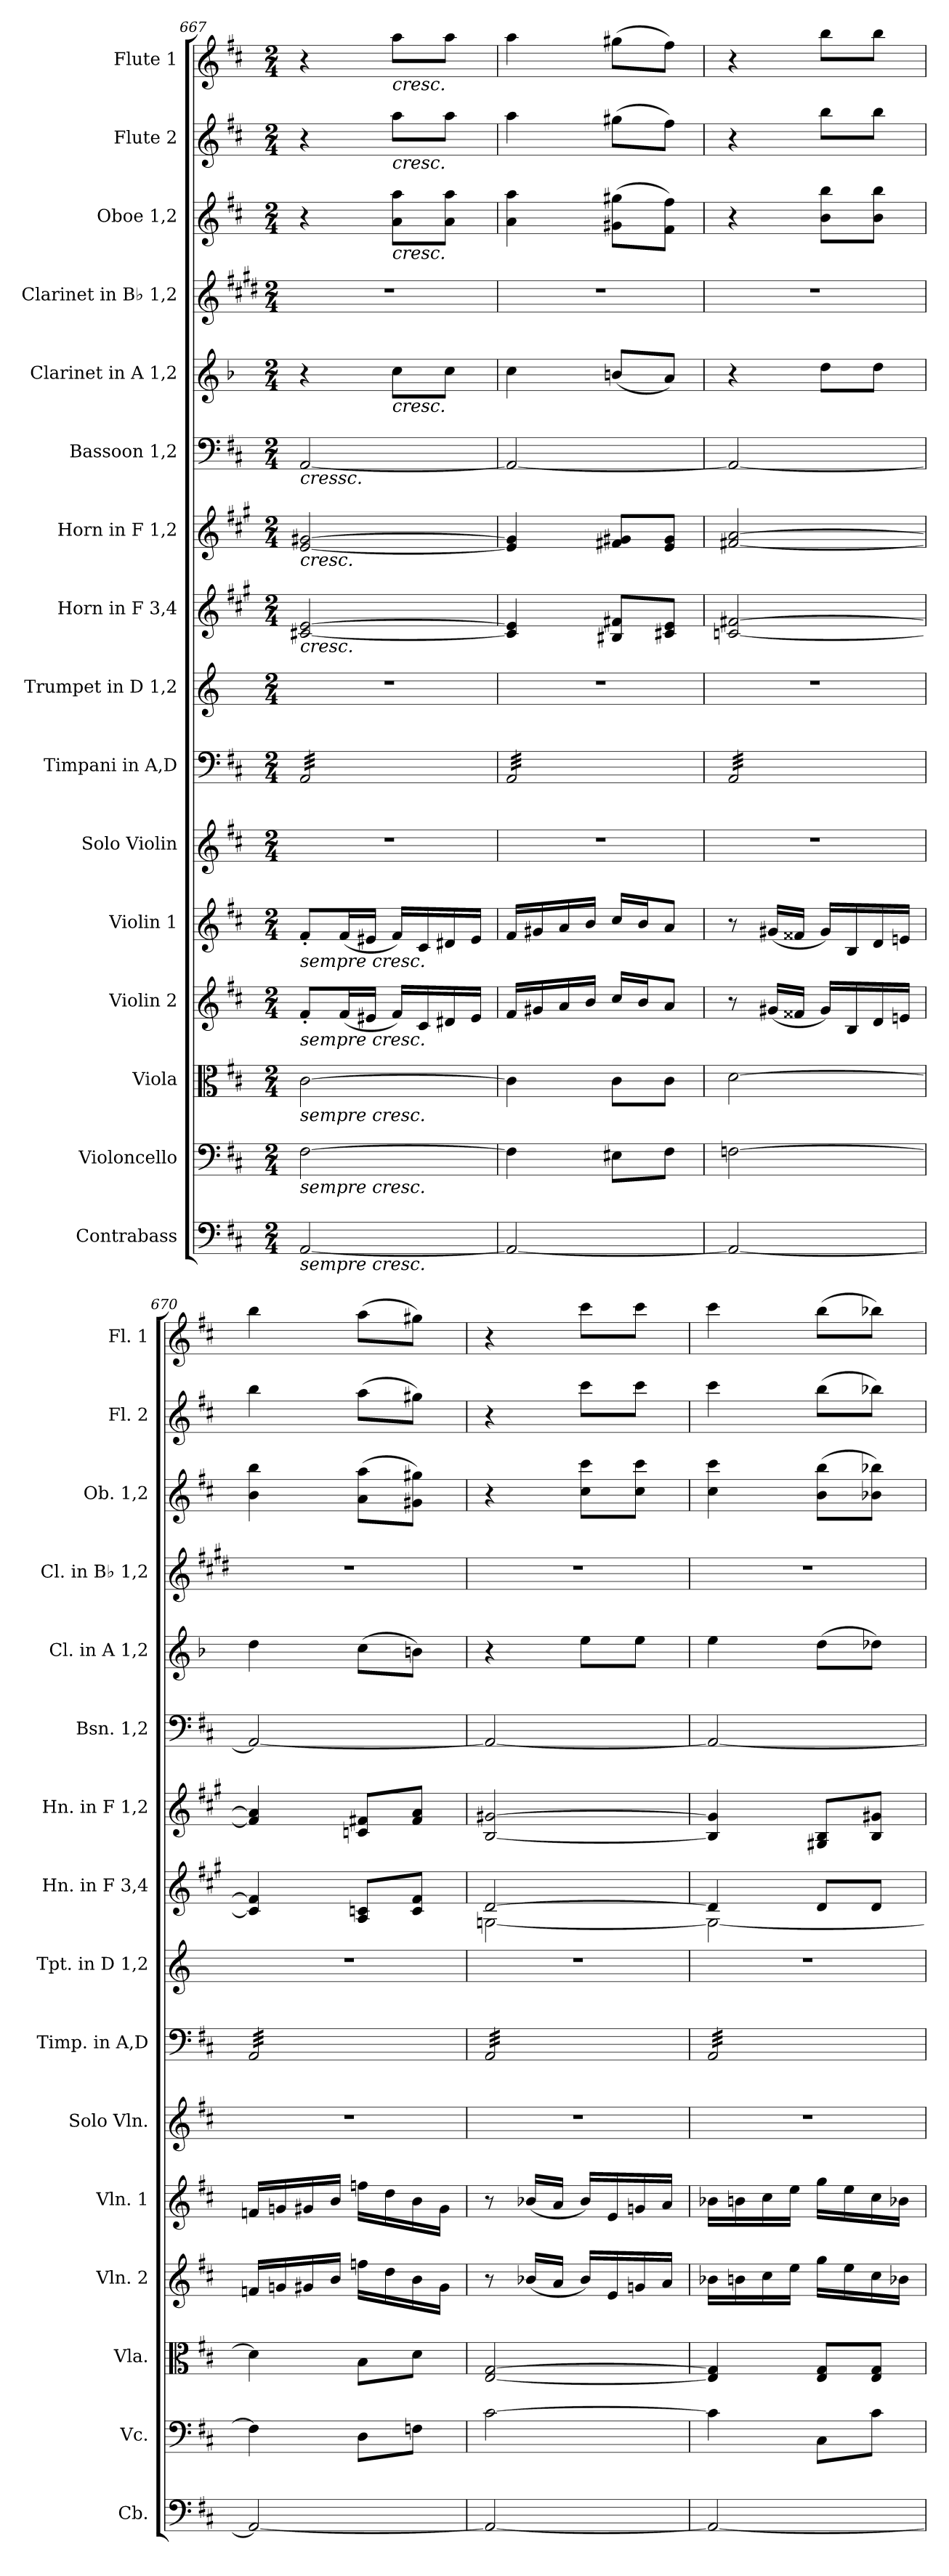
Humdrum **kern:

**kern	**kern	**kern	**kern	**kern	**kern	**kern	**kern	**kern	**kern	**kern	**kern	**kern	**kern	**kern	**kern
*part16	*part15	*part14	*part13	*part12	*part11	*part10	*part9	*part8	*part7	*part6	*part5	*part4	*part3	*part2	*part1
*staff16	*staff15	*staff14	*staff13	*staff12	*staff11	*staff10	*staff9	*staff8	*staff7	*staff6	*staff5	*staff4	*staff3	*staff2	*staff1
*I"Contrabass	*I"Violoncello	*I"Viola	*I"Violin 2	*I"Violin 1	*I"Solo Violin	*I"Timpani in A,D	*I"Trumpet in D 1,2	*I"Horn in F 3,4	*I"Horn in F 1,2	*I"Bassoon 1,2	*I"Clarinet in A 1,2	*I"Clarinet in B♭ 1,2	*I"Oboe 1,2	*I"Flute 2	*I"Flute 1
*I'Cb.	*I'Vc.	*I'Vla.	*I'Vln. 2	*I'Vln. 1	*I'Solo Vln.	*I'Timp. in A,D	*I'Tpt. in D 1,2	*I'Hn. in F 3,4	*I'Hn. in F 1,2	*I'Bsn. 1,2	*I'Cl. in A 1,2	*I'Cl. in B♭ 1,2	*I'Ob. 1,2	*I'Fl. 2	*I'Fl. 1
*clefF4	*clefF4	*clefC3	*clefG2	*clefG2	*clefG2	*clefF4	*clefG2	*clefG2	*clefG2	*clefF4	*clefG2	*clefG2	*clefG2	*clefG2	*clefG2
*ITrd7c12	*	*	*	*	*	*	*ITrd-1c-2	*ITrd4c7	*ITrd4c7	*	*ITrd2c3	*ITrd1c2	*	*	*
*k[f#c#]	*k[f#c#]	*k[f#c#]	*k[f#c#]	*k[f#c#]	*k[f#c#]	*k[f#c#]	*k[f#c#]	*k[f#c#]	*k[f#c#]	*k[f#c#]	*k[f#c#]	*k[f#c#]	*k[f#c#]	*k[f#c#]	*k[f#c#]
*M2/4	*M2/4	*M2/4	*M2/4	*M2/4	*M2/4	*M2/4	*M2/4	*M2/4	*M2/4	*M2/4	*M2/4	*M2/4	*M2/4	*M2/4	*M2/4
=667	=667	=667	=667	=667	=667	=667	=667	=667	=667	=667	=667	=667	=667	=667	=667
!	!	!	!	!	!	!	!	!	!	!LO:TX:b:i:t=cressc.	!	!	!	!	!
!	!	!	!	!	!	!	!	!	!LO:TX:b:i:t=cresc.	!	!	!	!	!	!
!	!	!	!	!	!	!	!	!LO:TX:b:i:t=cresc.	!	!	!	!	!	!	!
!	!	!	!	!	!	!LO:TX:b:i:t=cresc.	!	!	!	!	!	!	!	!	!
!	!	!	!	!LO:TX:b:i:t=sempre cresc.	!	!	!	!	!	!	!	!	!	!	!
!	!	!	!LO:TX:b:i:t=sempre cresc.	!	!	!	!	!	!	!	!	!	!	!	!
!	!	!LO:TX:b:i:t=sempre cresc.	!	!	!	!	!	!	!	!	!	!	!	!	!
!	!LO:TX:b:i:t=sempre cresc.	!	!	!	!	!	!	!	!	!	!	!	!	!	!
!LO:TX:b:i:t=sempre cresc.	!	!	!	!	!	!	!	!	!	!	!	!	!	!	!
*	*	*	*	*	*	*tremolo	*	*	*	*	*	*	*	*	*
[2AAA/	[2F#\	[2c#\	8f#'/L	8f#'/L	2r	32AA/LLL	2r	[2F#X/ [2A/	[2A/ [2c#X/	[2AA/	4r	2r	4r	4r	4r
.	.	.	.	.	.	32AA/	.	.	.	.	.	.	.	.	.
.	.	.	.	.	.	32AA/	.	.	.	.	.	.	.	.	.
.	.	.	.	.	.	32AA/	.	.	.	.	.	.	.	.	.
.	.	.	(<16f#/L	(<16f#/L	.	32AA/	.	.	.	.	.	.	.	.	.
.	.	.	.	.	.	32AA/	.	.	.	.	.	.	.	.	.
.	.	.	16e#X/JJ	16e#X/JJ	.	32AA/	.	.	.	.	.	.	.	.	.
.	.	.	.	.	.	32AA/	.	.	.	.	.	.	.	.	.
!	!	!	!	!	!	!	!	!	!	!	!	!	!	!	!LO:TX:b:i:t=cresc.
!	!	!	!	!	!	!	!	!	!	!	!	!	!	!LO:TX:b:i:t=cresc.	!
!	!	!	!	!	!	!	!	!	!	!	!	!	!LO:TX:b:i:t=cresc.	!	!
!	!	!	!	!	!	!	!	!	!	!	!LO:TX:b:i:t=cresc.	!	!	!	!
.	.	.	16f#/LL)	16f#/LL)	.	32AA/	.	.	.	.	8a\L	.	8a\ 8aa\L	8aa\L	8aa\L
.	.	.	.	.	.	32AA/	.	.	.	.	.	.	.	.	.
.	.	.	16c#/	16c#/	.	32AA/	.	.	.	.	.	.	.	.	.
.	.	.	.	.	.	32AA/	.	.	.	.	.	.	.	.	.
.	.	.	16d#X/	16d#X/	.	32AA/	.	.	.	.	8a\J	.	8a\ 8aa\J	8aa\J	8aa\J
.	.	.	.	.	.	32AA/	.	.	.	.	.	.	.	.	.
.	.	.	16e#/JJ	16e#/JJ	.	32AA/	.	.	.	.	.	.	.	.	.
.	.	.	.	.	.	32AA/JJJ	.	.	.	.	.	.	.	.	.
=668	=668	=668	=668	=668	=668	=668	=668	=668	=668	=668	=668	=668	=668	=668	=668
2AAA/_	4F#\]	4c#\]	16f#/LL	16f#/LL	2r	32AA/LLL	2r	4F#/] 4A/]	4A/] 4c#/]	2AA/_	4a\	2r	4a\ 4aa\	4aa\	4aa\
.	.	.	.	.	.	32AA/	.	.	.	.	.	.	.	.	.
.	.	.	16g#X/	16g#X/	.	32AA/	.	.	.	.	.	.	.	.	.
.	.	.	.	.	.	32AA/	.	.	.	.	.	.	.	.	.
.	.	.	16a/	16a/	.	32AA/	.	.	.	.	.	.	.	.	.
.	.	.	.	.	.	32AA/	.	.	.	.	.	.	.	.	.
.	.	.	16b/JJ	16b/JJ	.	32AA/	.	.	.	.	.	.	.	.	.
.	.	.	.	.	.	32AA/	.	.	.	.	.	.	.	.	.
.	8E#X\L	8c#\L	16cc#/LL	16cc#/LL	.	32AA/	.	8E#X/ 8Bn/L	8Bn/ 8c#X/L	.	(<8g#X/L	.	(>8g#X\ 8gg#X\L	(>8gg#X\L	(>8gg#X\L
.	.	.	.	.	.	32AA/	.	.	.	.	.	.	.	.	.
.	.	.	16b/J	16b/J	.	32AA/	.	.	.	.	.	.	.	.	.
.	.	.	.	.	.	32AA/	.	.	.	.	.	.	.	.	.
.	8F#\J	8c#\J	8a/J	8a/J	.	32AA/	.	8F#X/ 8A/J	8A/ 8c#/J	.	8f#/J)	.	8f#\ 8ff#\J)	8ff#\J)	8ff#\J)
.	.	.	.	.	.	32AA/	.	.	.	.	.	.	.	.	.
.	.	.	.	.	.	32AA/	.	.	.	.	.	.	.	.	.
.	.	.	.	.	.	32AA/JJJ	.	.	.	.	.	.	.	.	.
!!LO:PB:g=z
=669	=669	=669	=669	=669	=669	=669	=669	=669	=669	=669	=669	=669	=669	=669	=669
2AAA/_	[2Fn\	[2d\	8r	8r	2r	32AA/LLL	2r	[2Fn/ [2Bn/	[2Bn/ [2d/	2AA/_	4r	2r	4r	4r	4r
.	.	.	.	.	.	32AA/	.	.	.	.	.	.	.	.	.
.	.	.	.	.	.	32AA/	.	.	.	.	.	.	.	.	.
.	.	.	.	.	.	32AA/	.	.	.	.	.	.	.	.	.
.	.	.	(<16g#X/LL	(<16g#X/LL	.	32AA/	.	.	.	.	.	.	.	.	.
.	.	.	.	.	.	32AA/	.	.	.	.	.	.	.	.	.
.	.	.	16f##X/JJ	16f##X/JJ	.	32AA/	.	.	.	.	.	.	.	.	.
.	.	.	.	.	.	32AA/	.	.	.	.	.	.	.	.	.
.	.	.	16g#/LL)	16g#/LL)	.	32AA/	.	.	.	.	8b\L	.	8b\ 8bb\L	8bb\L	8bb\L
.	.	.	.	.	.	32AA/	.	.	.	.	.	.	.	.	.
.	.	.	16B/	16B/	.	32AA/	.	.	.	.	.	.	.	.	.
.	.	.	.	.	.	32AA/	.	.	.	.	.	.	.	.	.
.	.	.	16d/	16d/	.	32AA/	.	.	.	.	8b\J	.	8b\ 8bb\J	8bb\J	8bb\J
.	.	.	.	.	.	32AA/	.	.	.	.	.	.	.	.	.
.	.	.	16en/JJ	16en/JJ	.	32AA/	.	.	.	.	.	.	.	.	.
.	.	.	.	.	.	32AA/JJJ	.	.	.	.	.	.	.	.	.
=670	=670	=670	=670	=670	=670	=670	=670	=670	=670	=670	=670	=670	=670	=670	=670
2AAA/_	4Fn\]	4d\]	16fn/LL	16fn/LL	2r	32AA/LLL	2r	4F/] 4Bn/]	4Bn/] 4d/]	2AA/_	4b\	2r	4b\ 4bb\	4bb\	4bb\
.	.	.	.	.	.	32AA/	.	.	.	.	.	.	.	.	.
.	.	.	16gn/	16gn/	.	32AA/	.	.	.	.	.	.	.	.	.
.	.	.	.	.	.	32AA/	.	.	.	.	.	.	.	.	.
.	.	.	16g#X/	16g#X/	.	32AA/	.	.	.	.	.	.	.	.	.
.	.	.	.	.	.	32AA/	.	.	.	.	.	.	.	.	.
.	.	.	16b/JJ	16b/JJ	.	32AA/	.	.	.	.	.	.	.	.	.
.	.	.	.	.	.	32AA/	.	.	.	.	.	.	.	.	.
.	8D\L	8B\L	16ffn\LL	16ffn\LL	.	32AA/	.	8D/ 8Fn/L	8Fn/ 8Bn/L	.	(>8a\L	.	(>8a\ 8aa\L	(>8aa\L	(>8aa\L
.	.	.	.	.	.	32AA/	.	.	.	.	.	.	.	.	.
.	.	.	16dd\	16dd\	.	32AA/	.	.	.	.	.	.	.	.	.
.	.	.	.	.	.	32AA/	.	.	.	.	.	.	.	.	.
.	8F\J	8d\J	16b\	16b\	.	32AA/	.	8F/ 8B/J	8B/ 8d/J	.	8g#X\J)	.	8g#X\ 8gg#X\J)	8gg#X\J)	8gg#X\J)
.	.	.	.	.	.	32AA/	.	.	.	.	.	.	.	.	.
.	.	.	16g#\JJ	16g#\JJ	.	32AA/	.	.	.	.	.	.	.	.	.
.	.	.	.	.	.	32AA/JJJ	.	.	.	.	.	.	.	.	.
=671	=671	=671	=671	=671	=671	=671	=671	=671	=671	=671	=671	=671	=671	=671	=671
*	*	*	*	*	*	*	*	*^	*	*	*	*	*	*	*
2AAA/_	[2c#\	[2E/ [2G/	8r	8r	2r	32AA/LLL	2r	[2G/	[2Cn\	[2E/ [2c#X/	2AA/_	4r	2r	4r	4r	4r
.	.	.	.	.	.	32AA/	.	.	.	.	.	.	.	.	.	.
.	.	.	.	.	.	32AA/	.	.	.	.	.	.	.	.	.	.
.	.	.	.	.	.	32AA/	.	.	.	.	.	.	.	.	.	.
.	.	.	(<16b-X/LL	(<16b-X/LL	.	32AA/	.	.	.	.	.	.	.	.	.	.
.	.	.	.	.	.	32AA/	.	.	.	.	.	.	.	.	.	.
.	.	.	16a/JJ	16a/JJ	.	32AA/	.	.	.	.	.	.	.	.	.	.
.	.	.	.	.	.	32AA/	.	.	.	.	.	.	.	.	.	.
.	.	.	16b-/LL)	16b-/LL)	.	32AA/	.	.	.	.	.	8cc#\L	.	8cc#\ 8ccc#\L	8ccc#\L	8ccc#\L
.	.	.	.	.	.	32AA/	.	.	.	.	.	.	.	.	.	.
.	.	.	16e/	16e/	.	32AA/	.	.	.	.	.	.	.	.	.	.
.	.	.	.	.	.	32AA/	.	.	.	.	.	.	.	.	.	.
.	.	.	16gn/	16gn/	.	32AA/	.	.	.	.	.	8cc#\J	.	8cc#\ 8ccc#\J	8ccc#\J	8ccc#\J
.	.	.	.	.	.	32AA/	.	.	.	.	.	.	.	.	.	.
.	.	.	16a/JJ	16a/JJ	.	32AA/	.	.	.	.	.	.	.	.	.	.
.	.	.	.	.	.	32AA/JJJ	.	.	.	.	.	.	.	.	.	.
=672	=672	=672	=672	=672	=672	=672	=672	=672	=672	=672	=672	=672	=672	=672	=672	=672
2AAA/_	4c#\]	4E/] 4G/]	16b-X\LL	16b-X\LL	2r	32AA/LLL	2r	4G/]	2C\_	4E/] 4c#/]	2AA/_	4cc#\	2r	4cc#\ 4ccc#\	4ccc#\	4ccc#\
.	.	.	.	.	.	32AA/	.	.	.	.	.	.	.	.	.	.
.	.	.	16bn\	16bn\	.	32AA/	.	.	.	.	.	.	.	.	.	.
.	.	.	.	.	.	32AA/	.	.	.	.	.	.	.	.	.	.
.	.	.	16cc#\	16cc#\	.	32AA/	.	.	.	.	.	.	.	.	.	.
.	.	.	.	.	.	32AA/	.	.	.	.	.	.	.	.	.	.
.	.	.	16ee\JJ	16ee\JJ	.	32AA/	.	.	.	.	.	.	.	.	.	.
.	.	.	.	.	.	32AA/	.	.	.	.	.	.	.	.	.	.
.	8C#\L	8E/ 8G/L	16gg\LL	16gg\LL	.	32AA/	.	8G/L	.	8C#X/ 8E/L	.	(>8b\L	.	(>8b\ 8bb\L	(>8bb\L	(>8bb\L
.	.	.	.	.	.	32AA/	.	.	.	.	.	.	.	.	.	.
.	.	.	16ee\	16ee\	.	32AA/	.	.	.	.	.	.	.	.	.	.
.	.	.	.	.	.	32AA/	.	.	.	.	.	.	.	.	.	.
.	8c#\J	8E/ 8G/J	16cc#\	16cc#\	.	32AA/	.	8G/J	.	8E/ 8c#X/J	.	8b-X\J)	.	8b-X\ 8bb-X\J)	8bb-X\J)	8bb-X\J)
.	.	.	.	.	.	32AA/	.	.	.	.	.	.	.	.	.	.
.	.	.	16b-X\JJ	16b-X\JJ	.	32AA/	.	.	.	.	.	.	.	.	.	.
.	.	.	.	.	.	32AA/JJJ	.	.	.	.	.	.	.	.	.	.
*	*	*	*	*	*	*Xtremolo	*	*	*	*	*	*	*	*	*	*
*	*	*	*	*	*	*	*	*v	*v	*	*	*	*	*	*	*
=	=	=	=	=	=	=	=	=	=	=	=	=	=	=	=
*-	*-	*-	*-	*-	*-	*-	*-	*-	*-	*-	*-	*-	*-	*-	*-
